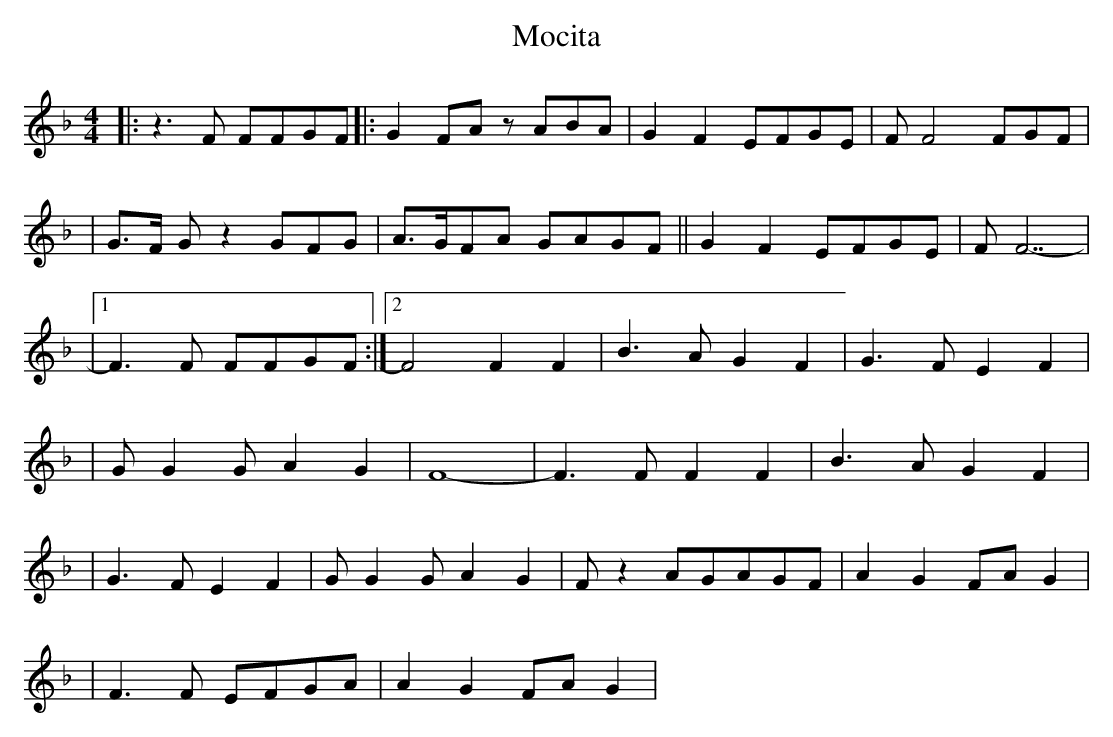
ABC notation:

X:1
T: Mocita
M:4/4
L: 1/8
K:F
|: z3 F FFGF|: G2FA zABA | G2 F2 EFGE | F F4 FGF |
| G>F G z2 GFG |A>GFA GAGF|| G2F2  EFGE | F F7-|
|1  F3 F FFGF :|2 F4 F2 F2 | B3 A G2F2 | G3 F E2F2 |
| G G2 G A2G2| F8- |F3 F F2 F2 |B3 A G2F2 |
| G3 F E2F2 | G G2 G A2G2|F z2 AGAGF|A2G2 FAG2|
|F3F EFGA|A2G2 FAG2 |
